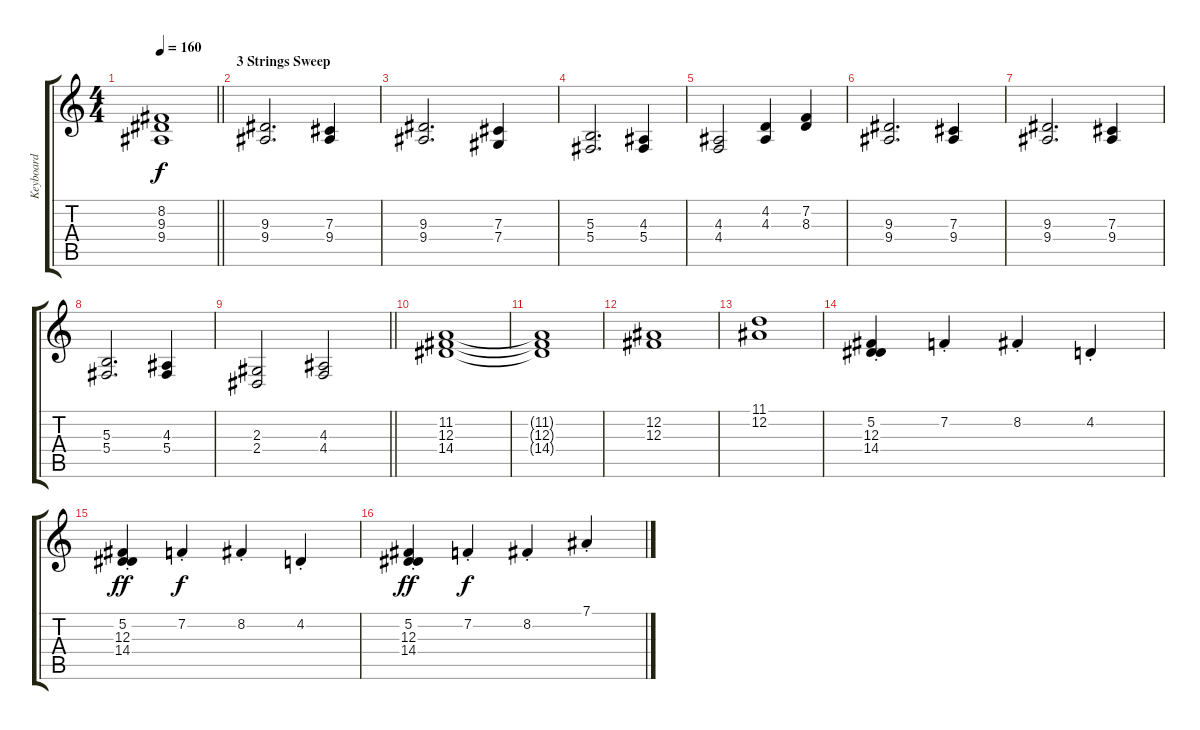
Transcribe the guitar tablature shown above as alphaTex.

\track ("Keyboard" "Keyboard") {instrument choiraahs}
\staff {score tabs}
\tuning (Eb4 Bb3 Gb3 Db3 Ab2 Eb2) {hide}
\ts (4 4)
\tempo 160
\clef g2
\barLineRight lightlight
\ks c
(8.2{t} 9.3{t} 9.4{t}).1{dy f} |
\section ("" "3 Strings Sweep ")
(9.3 9.4).2{d} (7.3 9.4).4 |
(9.3 9.4).2{d} (7.3 7.4).4 |
(5.3 5.4).2{d} (4.3 5.4).4 |
(4.3 4.4).2 (4.2 4.3).4 (7.2 8.3).4 |
(9.3 9.4).2{d} (7.3 9.4).4 |
(9.3 9.4).2{d} (7.3 9.4).4 |
(5.3 5.4).2{d} (4.3 5.4).4 |
\barLineRight lightlight
(2.3 2.4).2 (4.3 4.4).2 |
\section ("" "")
(11.2 12.3 14.4).1 |
(11.2{t} 12.3{t} 14.4{t}).1 |
(12.2 12.3).1 |
(11.1 12.2).1 |
(5.2{st} 12.3 14.4).4 7.2{st}.4 8.2{st}.4 4.2{st}.4 |
(5.2{st} 12.3 14.4).4{dy ff} 7.2{st}.4{dy f} 8.2{st}.4 4.2{st}.4 |
(5.2{st} 12.3 14.4).4{dy ff} 7.2{st}.4{dy f} 8.2{st}.4 7.1{st}.4
